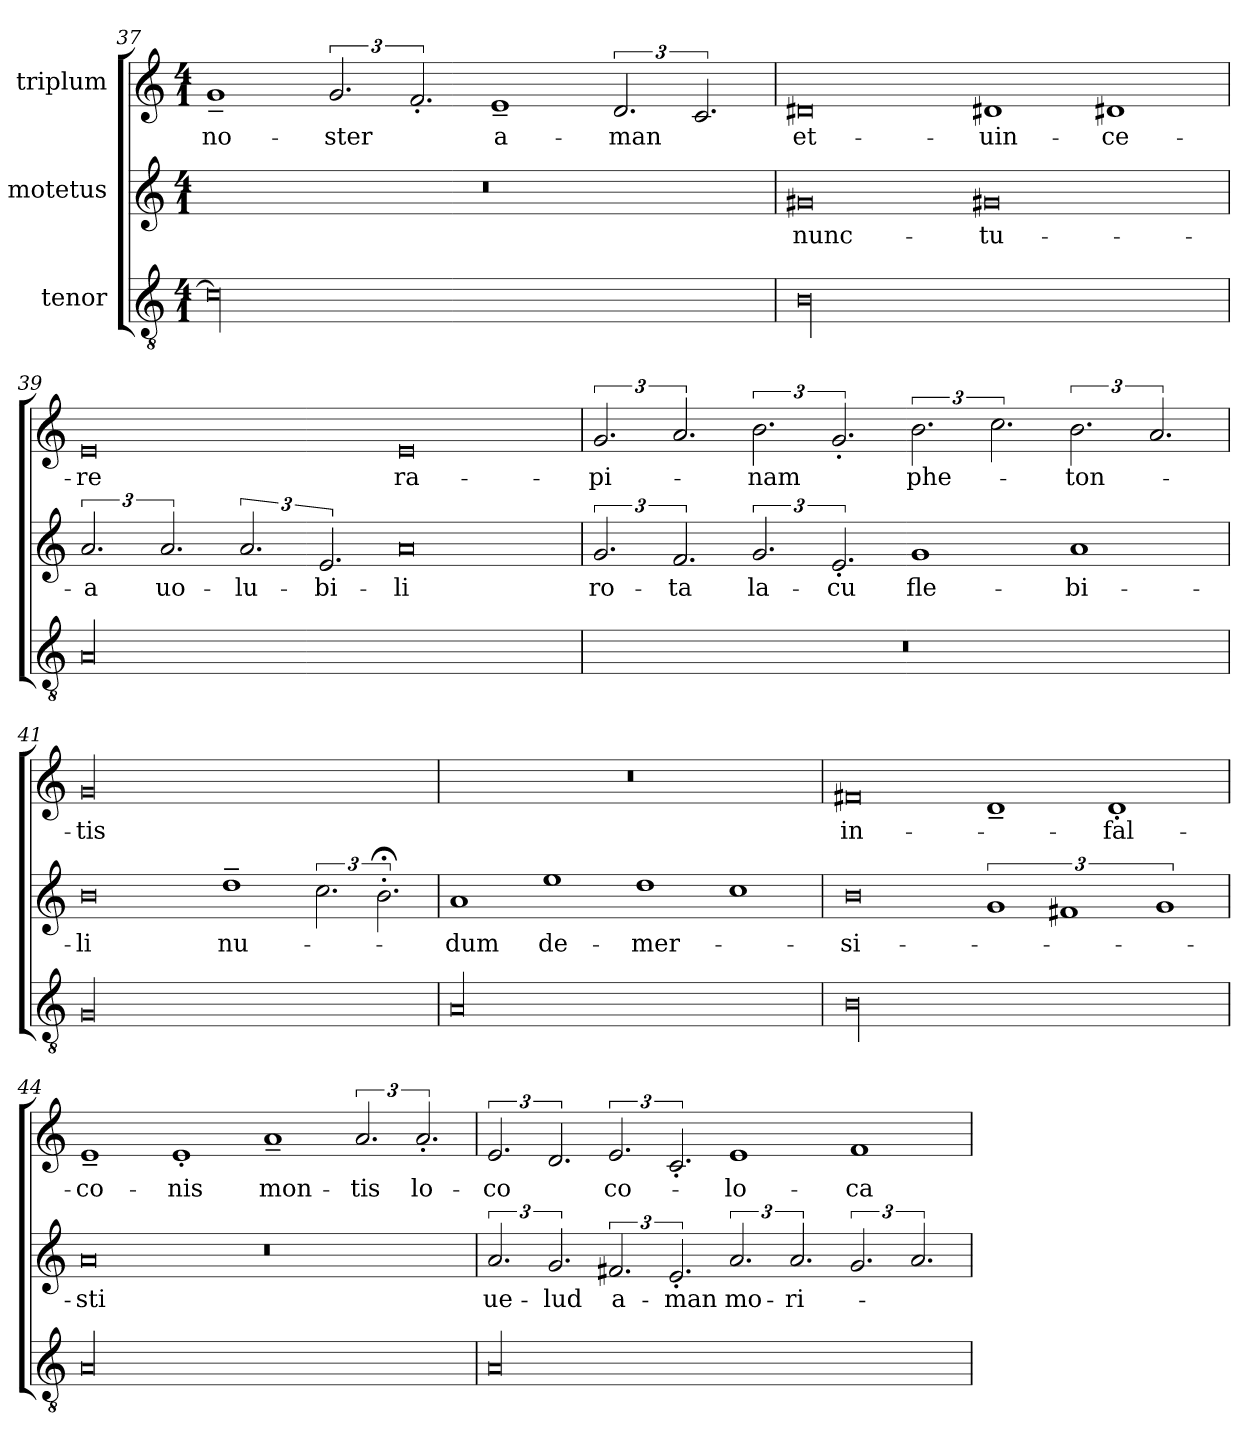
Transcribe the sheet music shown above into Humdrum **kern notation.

**kern	**kern	**text	**kern	**text
*part3	*part2	*part2	*part1	*part1
*staff3	*staff2	*staff2	*staff1	*staff1
*I"tenor	*I"motetus	*	*I"triplum	*
*clefGv2	*clefG2	*	*clefG2	*
*k[]	*k[]	*	*k[]	*
*C:	*C:	*	*C:	*
*M4/1	*M4/1	*	*M4/1	*
=37	=37	=37	=37	=37
00c\]	00r	.	1g~/	no-
.	.	.	3.g/	-ster
.	.	.	3.f'/	.
.	.	.	1e~/	a-
.	.	.	3.d/	-man
.	.	.	3.c/	.
=38	=38	=38	=38	=38
00B\	0g#X/	nunc-	0d#X/	et-
.	0g#X/	tu-	1d#X/	uin-
.	.	.	1d#X/	-ce-
=39	=39	=39	=39	=39
00A/	3.a/	-a	0e/	-re
.	3.a/	uo-	.	.
.	3.a/	-lu-	.	.
.	3.e/	-bi-	.	.
.	0a/	-li	0e/	ra-
=40	=40	=40	=40	=40
00r	3.g/	ro-	3.g/	-pi-
.	3.f/	-ta	3.a/	.
.	3.g/	la-	3.b\	-nam
.	3.e'/	-cu	3.g'/	.
.	1g/	fle-	3.b\	phe-
.	.	.	3.cc\	.
.	1a/	-bi-	3.b\	-ton-
.	.	.	3.a/	.
=41	=41	=41	=41	=41
00G/	0b\	-li	00g/	-tis
.	1dd~\	nu-	.	.
.	3.cc\	.	.	.
.	3.b;<'\	.	.	.
=42	=42	=42	=42	=42
00A/	1a/	-dum	00r	.
.	1ee\	de-	.	.
.	1dd\	-mer-	.	.
.	1cc\	.	.	.
=43	=43	=43	=43	=43
00B\	0b\	-si-	0f#X/	in-
.	3%2g/	.	1d~/	.
.	3%2f#X/	.	.	.
.	.	.	1d'/	fal-
.	3%2g/	.	.	.
!!LO:PB:g=z
=44	=44	=44	=44	=44
00A/	0a/	-sti	1e~/	-co-
.	.	.	1e'/	-nis
.	0r	.	1a~/	mon-
.	.	.	3.a/	-tis
.	.	.	3.a'/	lo-
=45	=45	=45	=45	=45
00Ai/	3.a/	ue-	3.e/	-co
.	3.g/	-lud	3.d/	.
.	3.f#X/	a-	3.e/	co-
.	3.e'/	-man	3.c'/	.
.	3.a/	mo-	1e/	-lo-
.	3.a/	-ri-	.	.
.	3.g/	.	1f/	-ca-
.	3.a/	.	.	.
=	=	=	=	=
*-	*-	*-	*-	*-
